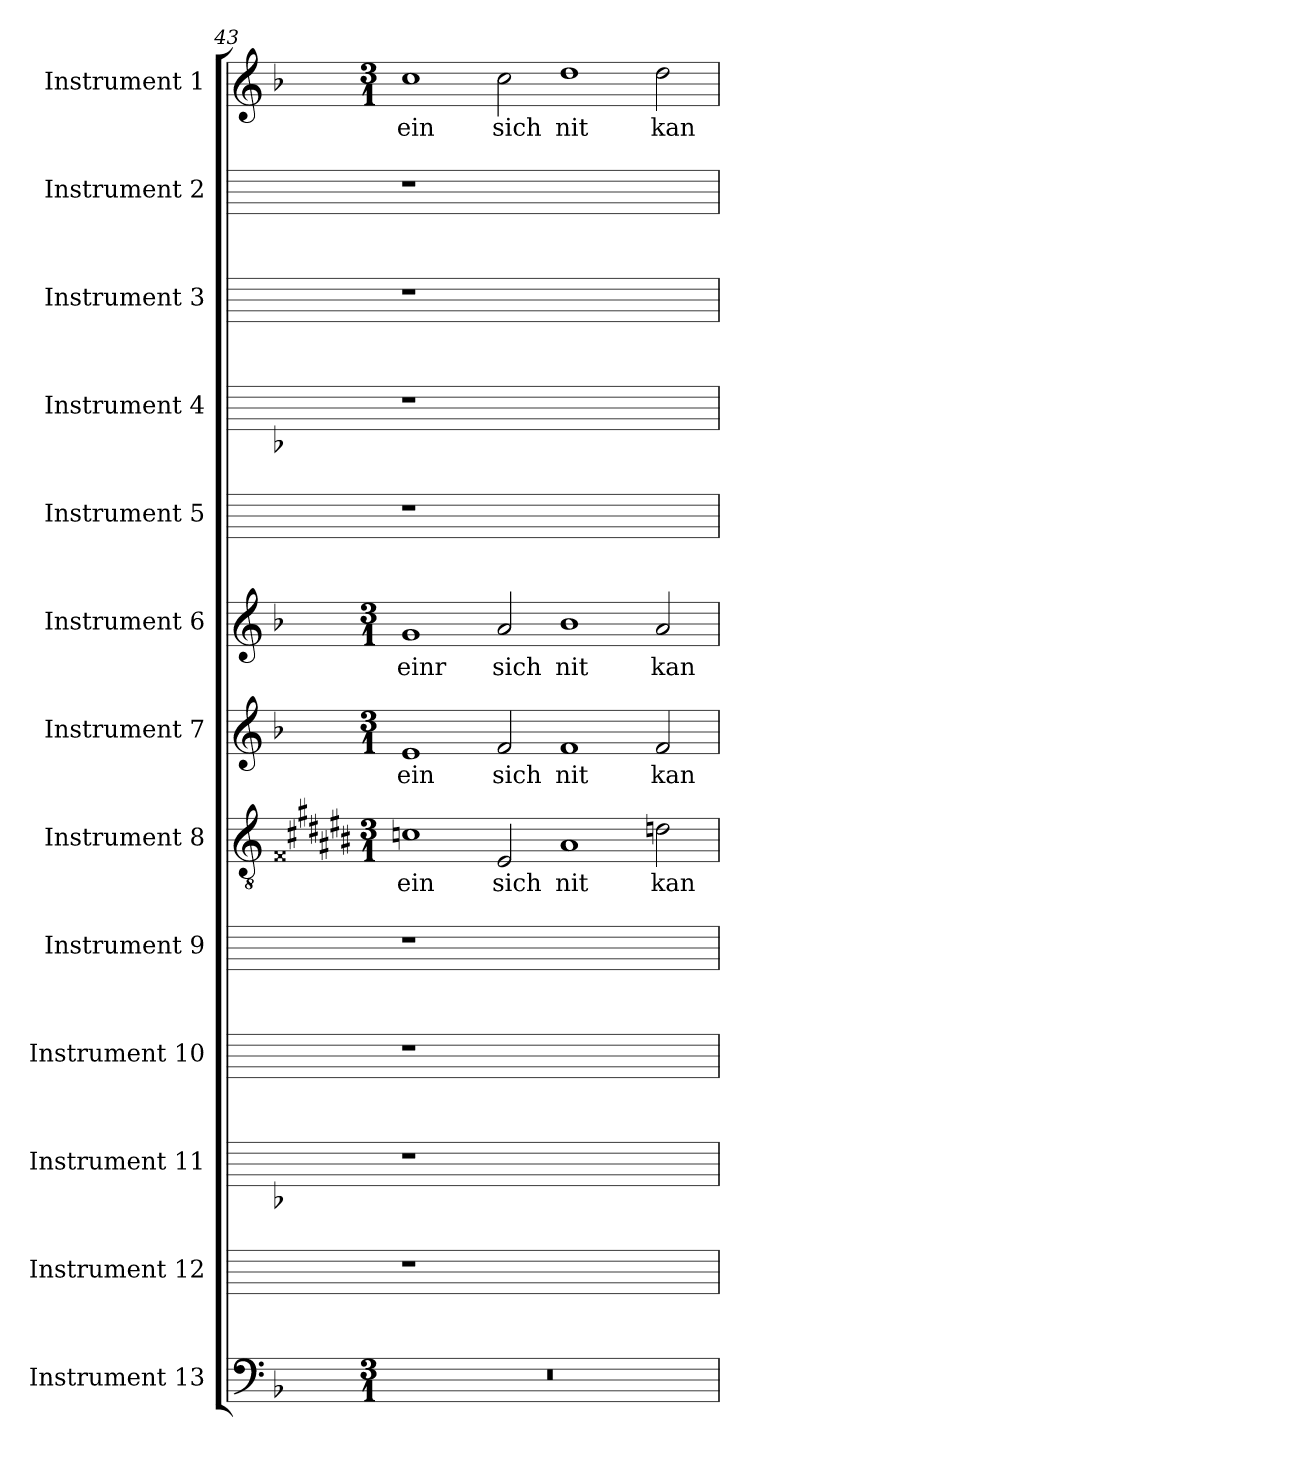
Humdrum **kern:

**kern	**kern	**kern	**kern	**kern	**kern	**text	**kern	**text	**kern	**text	**kern	**kern	**kern	**kern	**kern	**text
*part13	*part12	*part11	*part10	*part9	*part8	*part8	*part7	*part7	*part6	*part6	*part5	*part4	*part3	*part2	*part1	*part1
*staff13	*staff12	*staff11	*staff10	*staff9	*staff8	*staff8	*staff7	*staff7	*staff6	*staff6	*staff5	*staff4	*staff3	*staff2	*staff1	*staff1
*I"Instrument 13	*I"Instrument 12	*I"Instrument 11	*I"Instrument 10	*I"Instrument 9	*I"Instrument 8	*	*I"Instrument 7	*	*I"Instrument 6	*	*I"Instrument 5	*I"Instrument 4	*I"Instrument 3	*I"Instrument 2	*I"Instrument 1	*
*clefF4	*	*	*	*	*clefGv2	*	*clefG2	*	*clefG2	*	*	*	*	*	*clefG2	*
*ITrd-3c-5	*ITrd-2c-3	*ITrd1c2	*ITrd-2c-3	*ITrd-2c-3	*ITrd-2c-3	*	*ITrd-3c-5	*	*	*	*ITrd-2c-3	*ITrd1c2	*ITrd-2c-3	*ITrd-2c-3	*ITrd1c2	*
*k[b-e-]	*	*k[b-e-a-]	*	*	*k[f##c#g#d#a#e#b#]	*	*k[b-e-]	*	*k[b-]	*	*	*k[b-e-a-]	*	*	*k[b-e-a-]	*
*B-:	*	*E-:	*	*	*G#:	*	*B-:	*	*F:	*	*	*E-:	*	*	*E-:	*
*M3/1	*	*	*	*	*M3/1	*	*M3/1	*	*M3/1	*	*	*	*	*	*M3/1	*
=43	=43	=43	=43	=43	=43	=43	=43	=43	=43	=43	=43	=43	=43	=43	=43	=43
!	!	!	!	!	!	!LO:LY:b:cj	!	!LO:LY:b:cj	!	!LO:LY:b:cj	!	!	!	!	!	!LO:LY:b:cj
0.r	1r	1r	1r	1r	1e-	ein	1a	ein	1g	einr	1r	1r	1r	1r	1b-	ein
!	!	!	!	!	!	!LO:LY:b:cj	!	!LO:LY:b:cj	!	!LO:LY:b:cj	!	!	!	!	!	!LO:LY:b:cj
.	0ryy	0ryy	0ryy	0ryy	2G#/	sich	2b-/	sich	2a/	sich	0ryy	0ryy	0ryy	0ryy	2b-\	sich
!	!	!	!	!	!	!LO:LY:b:cj	!	!LO:LY:b:cj	!	!LO:LY:b:cj	!	!	!	!	!	!LO:LY:b:cj
.	.	.	.	.	1c#	nit	1b-	nit	1b-	nit	.	.	.	.	1cc	nit
!	!	!	!	!	!	!LO:LY:b:cj	!	!LO:LY:b:cj	!	!LO:LY:b:cj	!	!	!	!	!	!LO:LY:b:cj
.	.	.	.	.	2f\	kan	2b-/	kan	2a/	kan	.	.	.	.	2cc\	kan
=	=	=	=	=	=	=	=	=	=	=	=	=	=	=	=	=
*-	*-	*-	*-	*-	*-	*-	*-	*-	*-	*-	*-	*-	*-	*-	*-	*-
